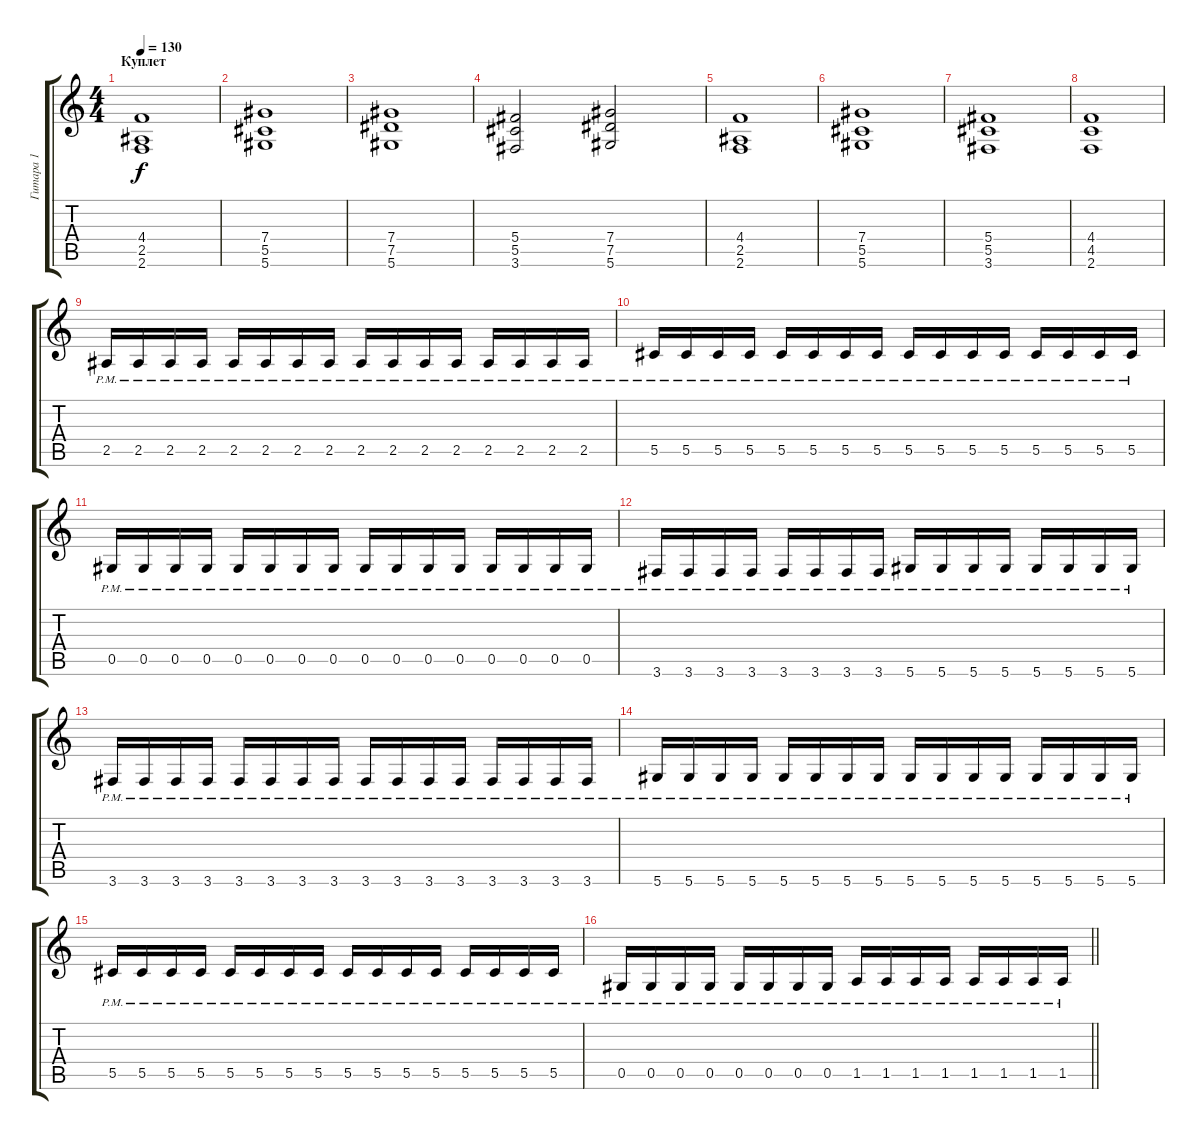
\track ("Гитара 1" "Гитара 1") {instrument distortionguitar}
\staff {score tabs}
\tuning (Eb4 Bb3 Gb3 Db3 Ab2 Eb2) {hide}
\ts (4 4)
\section ("" "Куплет")
\tempo 130
\clef g2
\ks c
(4.4 2.5 2.6).1{dy f} |
(7.4 5.5 5.6).1 |
(7.4 7.5 5.6).1 |
(5.4 5.5 3.6).2 (7.4 7.5 5.6).2 |
(4.4 2.5 2.6).1 |
(7.4 5.5 5.6).1 |
(5.4 5.5 3.6).1 |
(4.4 4.5 2.6).1 |
2.5{pm}.16 2.5{pm}.16 2.5{pm}.16 2.5{pm}.16 2.5{pm}.16 2.5{pm}.16 2.5{pm}.16 2.5{pm}.16 2.5{pm}.16 2.5{pm}.16 2.5{pm}.16 2.5{pm}.16 2.5{pm}.16 2.5{pm}.16 2.5{pm}.16 2.5{pm}.16 |
5.5{pm}.16 5.5{pm}.16 5.5{pm}.16 5.5{pm}.16 5.5{pm}.16 5.5{pm}.16 5.5{pm}.16 5.5{pm}.16 5.5{pm}.16 5.5{pm}.16 5.5{pm}.16 5.5{pm}.16 5.5{pm}.16 5.5{pm}.16 5.5{pm}.16 5.5{pm}.16 |
0.5{pm}.16 0.5{pm}.16 0.5{pm}.16 0.5{pm}.16 0.5{pm}.16 0.5{pm}.16 0.5{pm}.16 0.5{pm}.16 0.5{pm}.16 0.5{pm}.16 0.5{pm}.16 0.5{pm}.16 0.5{pm}.16 0.5{pm}.16 0.5{pm}.16 0.5{pm}.16 |
3.6{pm}.16 3.6{pm}.16 3.6{pm}.16 3.6{pm}.16 3.6{pm}.16 3.6{pm}.16 3.6{pm}.16 3.6{pm}.16 5.6{pm}.16 5.6{pm}.16 5.6{pm}.16 5.6{pm}.16 5.6{pm}.16 5.6{pm}.16 5.6{pm}.16 5.6{pm}.16 |
3.6{pm}.16 3.6{pm}.16 3.6{pm}.16 3.6{pm}.16 3.6{pm}.16 3.6{pm}.16 3.6{pm}.16 3.6{pm}.16 3.6{pm}.16 3.6{pm}.16 3.6{pm}.16 3.6{pm}.16 3.6{pm}.16 3.6{pm}.16 3.6{pm}.16 3.6{pm}.16 |
5.6{pm}.16 5.6{pm}.16 5.6{pm}.16 5.6{pm}.16 5.6{pm}.16 5.6{pm}.16 5.6{pm}.16 5.6{pm}.16 5.6{pm}.16 5.6{pm}.16 5.6{pm}.16 5.6{pm}.16 5.6{pm}.16 5.6{pm}.16 5.6{pm}.16 5.6{pm}.16 |
5.5{pm}.16 5.5{pm}.16 5.5{pm}.16 5.5{pm}.16 5.5{pm}.16 5.5{pm}.16 5.5{pm}.16 5.5{pm}.16 5.5{pm}.16 5.5{pm}.16 5.5{pm}.16 5.5{pm}.16 5.5{pm}.16 5.5{pm}.16 5.5{pm}.16 5.5{pm}.16 |
\barLineRight lightlight
0.5{pm}.16 0.5{pm}.16 0.5{pm}.16 0.5{pm}.16 0.5{pm}.16 0.5{pm}.16 0.5{pm}.16 0.5{pm}.16 1.5{pm}.16 1.5{pm}.16 1.5{pm}.16 1.5{pm}.16 1.5{pm}.16 1.5{pm}.16 1.5{pm}.16 1.5{pm}.16
